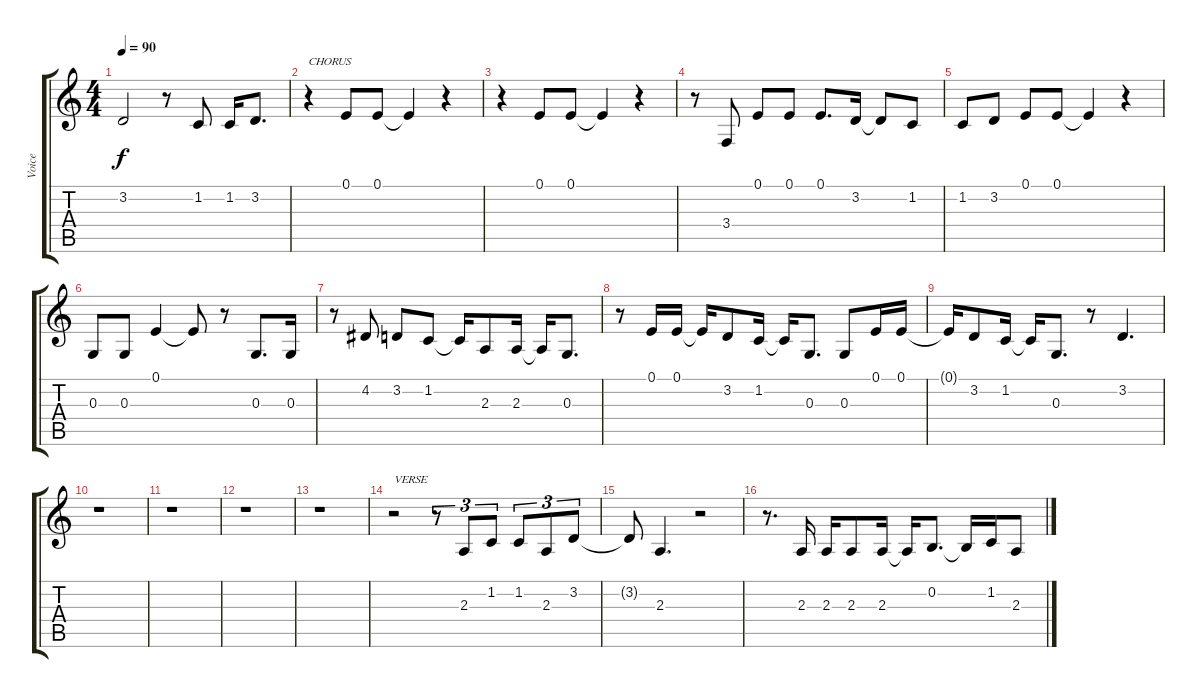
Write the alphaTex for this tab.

\track ("Voice" "Voice") {instrument violin}
\staff {score tabs}
\tuning (E4 B3 G3 D3 A2 E2) {hide}
\ts (4 4)
\tempo 90
\clef g2
\ks c
3.2{t}.2{dy f} r.8 1.2.8 1.2.16 3.2.8{d} |
r.4{txt "CHORUS"} 0.1.8 0.1.8 0.1{t}.4 r.4 |
r.4 0.1.8 0.1.8 0.1{t}.4 r.4 |
r.8 3.4.8 0.1.8 0.1.8 0.1.8{d} 3.2.16 3.2{t}.8 1.2.8 |
1.2.8 3.2.8 0.1.8 0.1.8 0.1{t}.4 r.4 |
0.3.8 0.3.8 0.1.4 0.1{t}.8 r.8 0.3.8{d} 0.3.16 |
r.8 4.2.8 3.2.8 1.2.8 1.2{t}.16 2.3.8 2.3.16 2.3{t}.16 0.3.8{d} |
r.8 0.1.16 0.1.16 0.1{t}.16 3.2.8 1.2.16 1.2{t}.16 0.3.8{d} 0.3.8 0.1.16 0.1.16 |
0.1{t}.16 3.2.8 1.2.16 1.2{t}.16 0.3.8{d} r.8 3.2.4{d} |
r.1 |
r.1 |
r.1 |
r.1 |
r.2{txt "VERSE"} r.8{tu (3 2)} 2.3.8{tu (3 2)} 1.2.8{tu (3 2)} 1.2.8{tu (3 2)} 2.3.8{tu (3 2)} 3.2.8{tu (3 2)} |
3.2{t}.8 2.3.4{d} r.2 |
r.8{d} 2.3.16 2.3.16 2.3.8 2.3.16 2.3{t}.16 0.2.8{d} 0.2{t}.16 1.2.16 2.3.8
